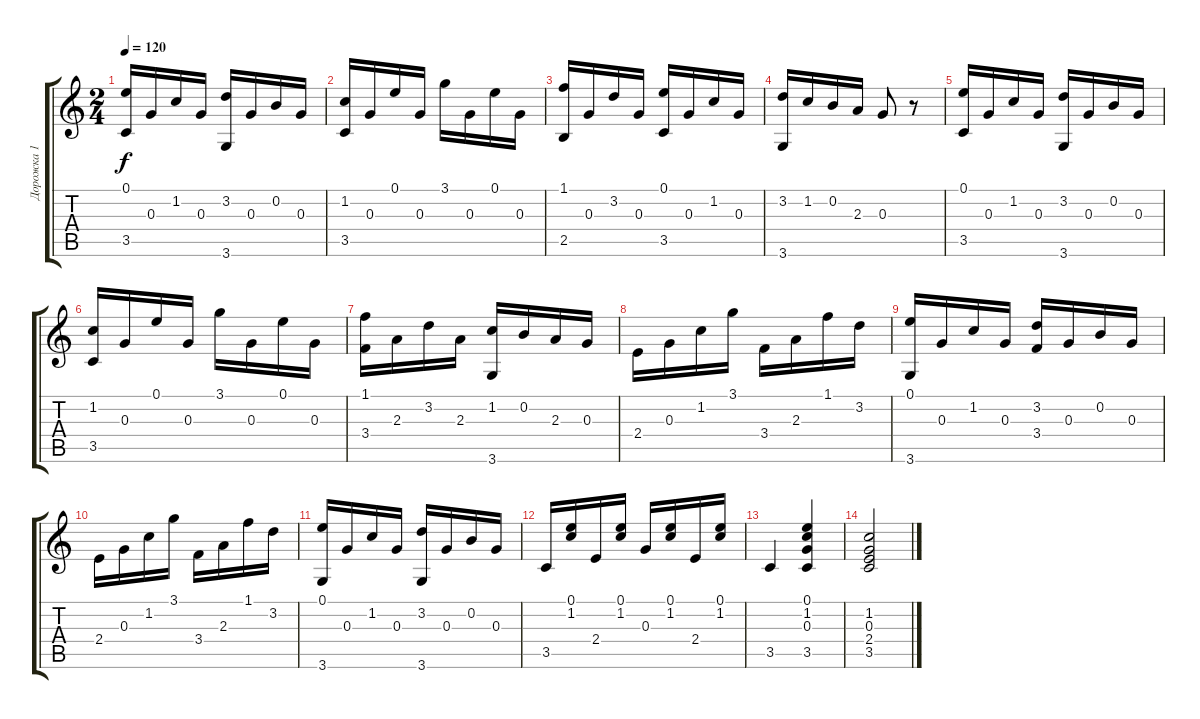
\track ("Дорожка 1" "Дорожка 1") {instrument acousticguitarnylon}
\staff {score tabs}
\tuning (E4 B3 G3 D3 A2 E2) {hide}
\ts (2 4)
\tempo 120
\clef g2
\ks c
(0.1 3.5).16{dy f} 0.3.16 1.2.16 0.3.16 (3.2 3.6).16 0.3.16 0.2.16 0.3.16 |
(1.2 3.5).16 0.3.16 0.1.16 0.3.16 3.1.16 0.3.16 0.1.16 0.3.16 |
(1.1 2.5).16 0.3.16 3.2.16 0.3.16 (0.1 3.5).16 0.3.16 1.2.16 0.3.16 |
(3.2 3.6).16 1.2.16 0.2.16 2.3.16 0.3.8 r.8 |
(0.1 3.5).16 0.3.16 1.2.16 0.3.16 (3.2 3.6).16 0.3.16 0.2.16 0.3.16 |
(1.2 3.5).16 0.3.16 0.1.16 0.3.16 3.1.16 0.3.16 0.1.16 0.3.16 |
(1.1 3.4).16 2.3.16 3.2.16 2.3.16 (1.2 3.6).16 0.2.16 2.3.16 0.3.16 |
2.4.16 0.3.16 1.2.16 3.1.16 3.4.16 2.3.16 1.1.16 3.2.16 |
(0.1 3.6).16 0.3.16 1.2.16 0.3.16 (3.2 3.4).16 0.3.16 0.2.16 0.3.16 |
2.4.16 0.3.16 1.2.16 3.1.16 3.4.16 2.3.16 1.1.16 3.2.16 |
(0.1 3.6).16 0.3.16 1.2.16 0.3.16 (3.2 3.6).16 0.3.16 0.2.16 0.3.16 |
3.5.16 (0.1 1.2).16 2.4.16 (0.1 1.2).16 0.3.16 (0.1 1.2).16 2.4.16 (0.1 1.2).16 |
3.5.4 (0.1 1.2 0.3 3.5).4 |
(1.2 0.3 2.4 3.5).2
